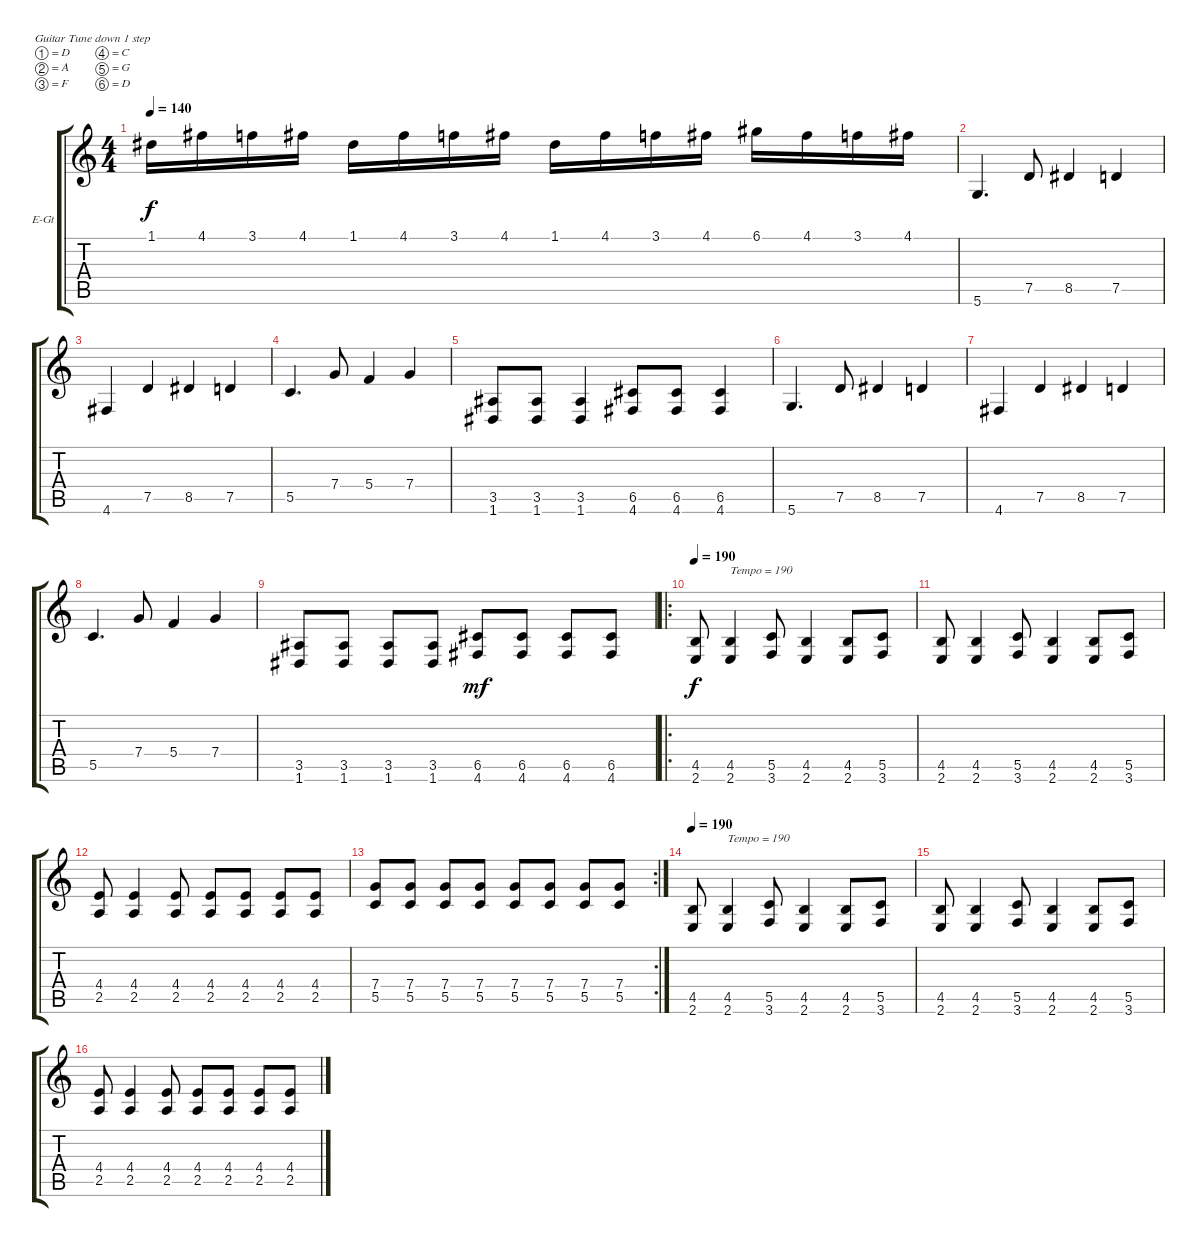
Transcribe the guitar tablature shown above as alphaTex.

\bracketExtendMode groupsimilarinstruments
\firstSystemTrackNameOrientation horizontal
\otherSystemsTrackNameOrientation horizontal
\track ("Paul - Guitar 1" "E-Gt") {instrument distortionguitar}
\staff {score tabs}
\tuning (D4 A3 F3 C3 G2 D2)
\ts (4 4)
\tempo 140
\clef g2
\ks c
1.1.16{dy f} 4.1.16 3.1.16 4.1.16 1.1.16 4.1.16 3.1.16 4.1.16 1.1.16 4.1.16 3.1.16 4.1.16 6.1.16 4.1.16 3.1.16 4.1.16 |
5.6.4{d} 7.5.8 8.5.4 7.5.4 |
4.6.4 7.5.4 8.5.4 7.5.4 |
5.5.4{d} 7.4.8 5.4.4 7.4.4 |
(3.5 1.6).8 (3.5 1.6).8 (3.5 1.6).4 (6.5 4.6).8 (6.5 4.6).8 (6.5 4.6).4 |
5.6.4{d} 7.5.8 8.5.4 7.5.4 |
4.6.4 7.5.4 8.5.4 7.5.4 |
5.5.4{d} 7.4.8 5.4.4 7.4.4 |
(3.5 1.6).8 (3.5 1.6).8 (3.5 1.6).8 (3.5 1.6).8 (6.5 4.6).8{dy mf} (6.5 4.6).8 (6.5 4.6).8 (6.5 4.6).8 |
\ro
\tempo 190
(4.5 2.6).8{dy f} (4.5 2.6).4{txt "Tempo = 190"} (5.5 3.6).8 (4.5 2.6).4 (4.5 2.6).8 (5.5 3.6).8 |
(4.5 2.6).8 (4.5 2.6).4 (5.5 3.6).8 (4.5 2.6).4 (4.5 2.6).8 (5.5 3.6).8 |
(4.4 2.5).8 (4.4 2.5).4 (4.4 2.5).8 (4.4 2.5).8 (4.4 2.5).8 (4.4 2.5).8 (4.4 2.5).8 |
\rc 2
(7.4 5.5).8 (7.4 5.5).8 (7.4 5.5).8 (7.4 5.5).8 (7.4 5.5).8 (7.4 5.5).8 (7.4 5.5).8 (7.4 5.5).8 |
\tempo 190
(4.5 2.6).8 (4.5 2.6).4{txt "Tempo = 190"} (5.5 3.6).8 (4.5 2.6).4 (4.5 2.6).8 (5.5 3.6).8 |
(4.5 2.6).8 (4.5 2.6).4 (5.5 3.6).8 (4.5 2.6).4 (4.5 2.6).8 (5.5 3.6).8 |
(4.4 2.5).8 (4.4 2.5).4 (4.4 2.5).8 (4.4 2.5).8 (4.4 2.5).8 (4.4 2.5).8 (4.4 2.5).8
